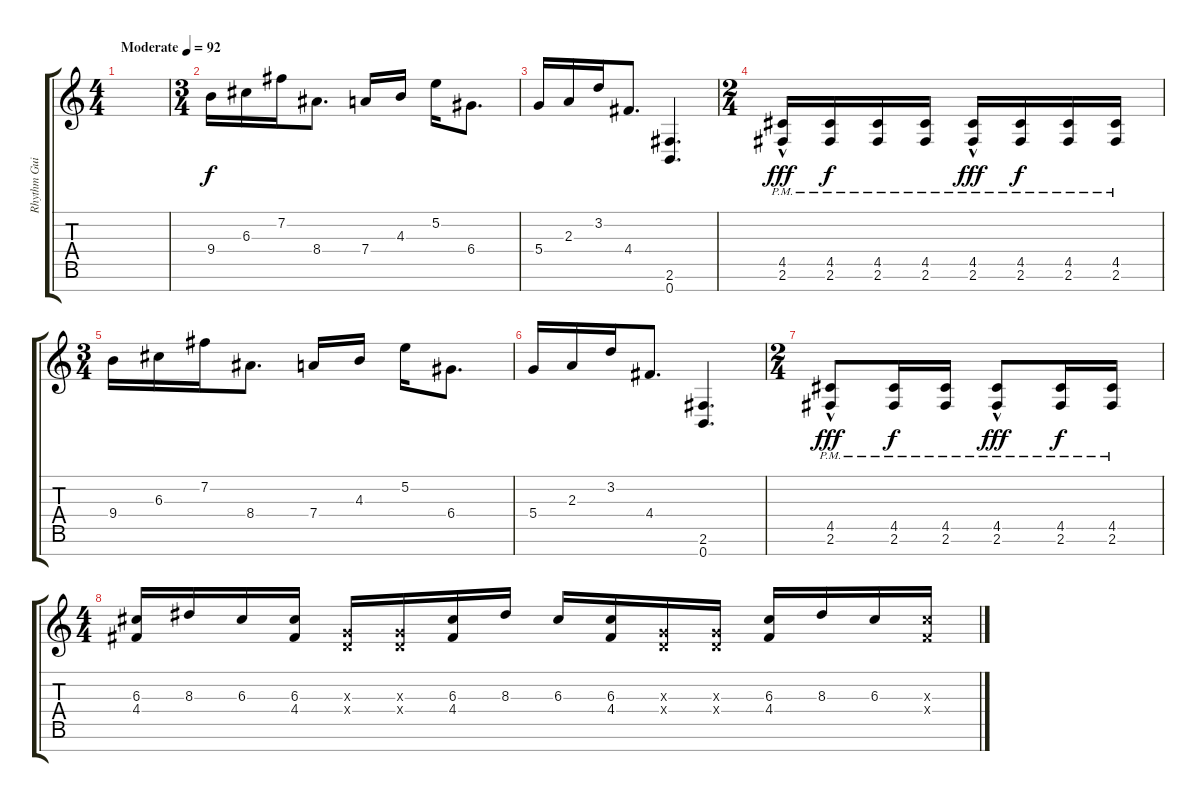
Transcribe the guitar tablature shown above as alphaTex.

\track ("Rhythm Guitar" "Rhythm Gui") {instrument overdrivenguitar}
\staff {score tabs}
\tuning (E4 B3 G3 D3 A2 E2 B1) {hide}
\ts (4 4)
\tempo (92 "Moderate")
\clef g2
\ks c
|
\ts (3 4)
9.4.16 6.3.16 7.2.16 8.4.8{d} 7.4.16 4.3.16 5.2.16 6.4.8{d} |
5.4.16 2.3.16 3.2.16 4.4.8{d} (2.6 0.7).4{d} |
\ts (2 4)
(4.5{hac pm} 2.6{hac pm}).16{dy fff} (4.5{pm} 2.6{pm}).16{dy f} (4.5{pm} 2.6{pm}).16 (4.5{pm} 2.6{pm}).16 (4.5{hac pm} 2.6{hac pm}).16{dy fff} (4.5{pm} 2.6{pm}).16{dy f} (4.5{pm} 2.6{pm}).16 (4.5{pm} 2.6{pm}).16 |
\ts (3 4)
9.4.16 6.3.16 7.2.16 8.4.8{d} 7.4.16 4.3.16 5.2.16 6.4.8{d} |
5.4.16 2.3.16 3.2.16 4.4.8{d} (2.6 0.7).4{d} |
\ts (2 4)
(4.5{hac pm} 2.6{hac pm}).8{dy fff} (4.5{pm} 2.6{pm}).16{dy f} (4.5{pm} 2.6{pm}).16 (4.5{hac pm} 2.6{hac pm}).8{dy fff} (4.5{pm} 2.6{pm}).16{dy f} (4.5{pm} 2.6{pm}).16 |
\ts (4 4)
(6.3 4.4).16 8.3.16 6.3.16 (6.3 4.4).16 (0.3{x} 0.4{x}).16 (0.3{x} 0.4{x}).16 (6.3 4.4).16 8.3.16 6.3.16 (6.3 4.4).16 (0.3{x} 0.4{x}).16 (0.3{x} 0.4{x}).16 (6.3 4.4).16 8.3.16 6.3.16 (6.3{x} 4.4{x}).16
